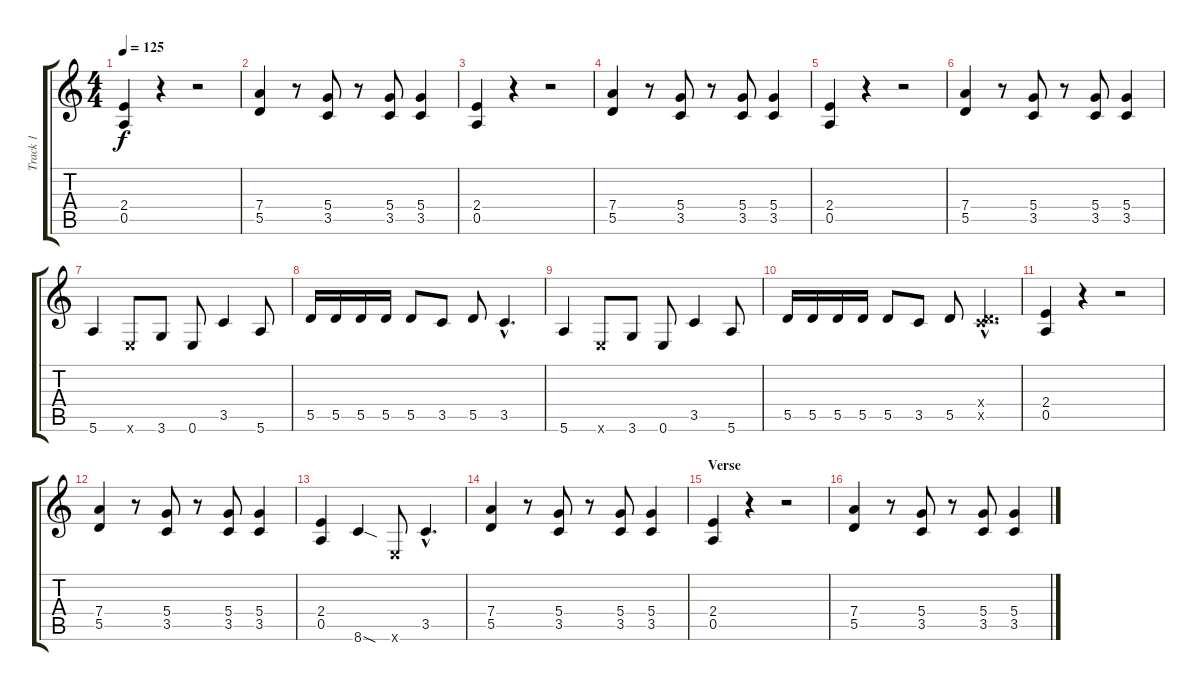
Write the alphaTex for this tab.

\track ("Track 1" "Track 1") {instrument distortionguitar}
\staff {score tabs}
\tuning (E4 B3 G3 D3 A2 E2) {hide}
\ts (4 4)
\tempo 125
\clef g2
\ks c
(2.4 0.5).4{dy f} r.4 r.2 |
(7.4 5.5).4 r.8 (5.4 3.5).8 r.8 (5.4 3.5).8 (5.4 3.5).4 |
(2.4 0.5).4 r.4 r.2 |
(7.4 5.5).4 r.8 (5.4 3.5).8 r.8 (5.4 3.5).8 (5.4 3.5).4 |
(2.4 0.5).4 r.4 r.2 |
(7.4 5.5).4 r.8 (5.4 3.5).8 r.8 (5.4 3.5).8 (5.4 3.5).4 |
5.6.4 0.6{x}.8 3.6.8 0.6.8 3.5.4 5.6.8 |
5.5.16 5.5.16 5.5.16 5.5.16 5.5.8 3.5.8 5.5.8 3.5{hac}.4{d} |
5.6.4 0.6{x}.8 3.6.8 0.6.8 3.5.4 5.6.8 |
5.5.16 5.5.16 5.5.16 5.5.16 5.5.8 3.5.8 5.5.8 (0.4{hac x} 3.5{hac x}).4{d} |
(2.4 0.5).4 r.4 r.2 |
(7.4 5.5).4 r.8 (5.4 3.5).8 r.8 (5.4 3.5).8 (5.4 3.5).4 |
(2.4 0.5).4 8.6{sod}.4 0.6{x}.8 3.5{hac}.4{d} |
(7.4 5.5).4 r.8 (5.4 3.5).8 r.8 (5.4 3.5).8 (5.4 3.5).4 |
\section ("" "Verse")
(2.4 0.5).4 r.4 r.2 |
(7.4 5.5).4 r.8 (5.4 3.5).8 r.8 (5.4 3.5).8 (5.4 3.5).4
